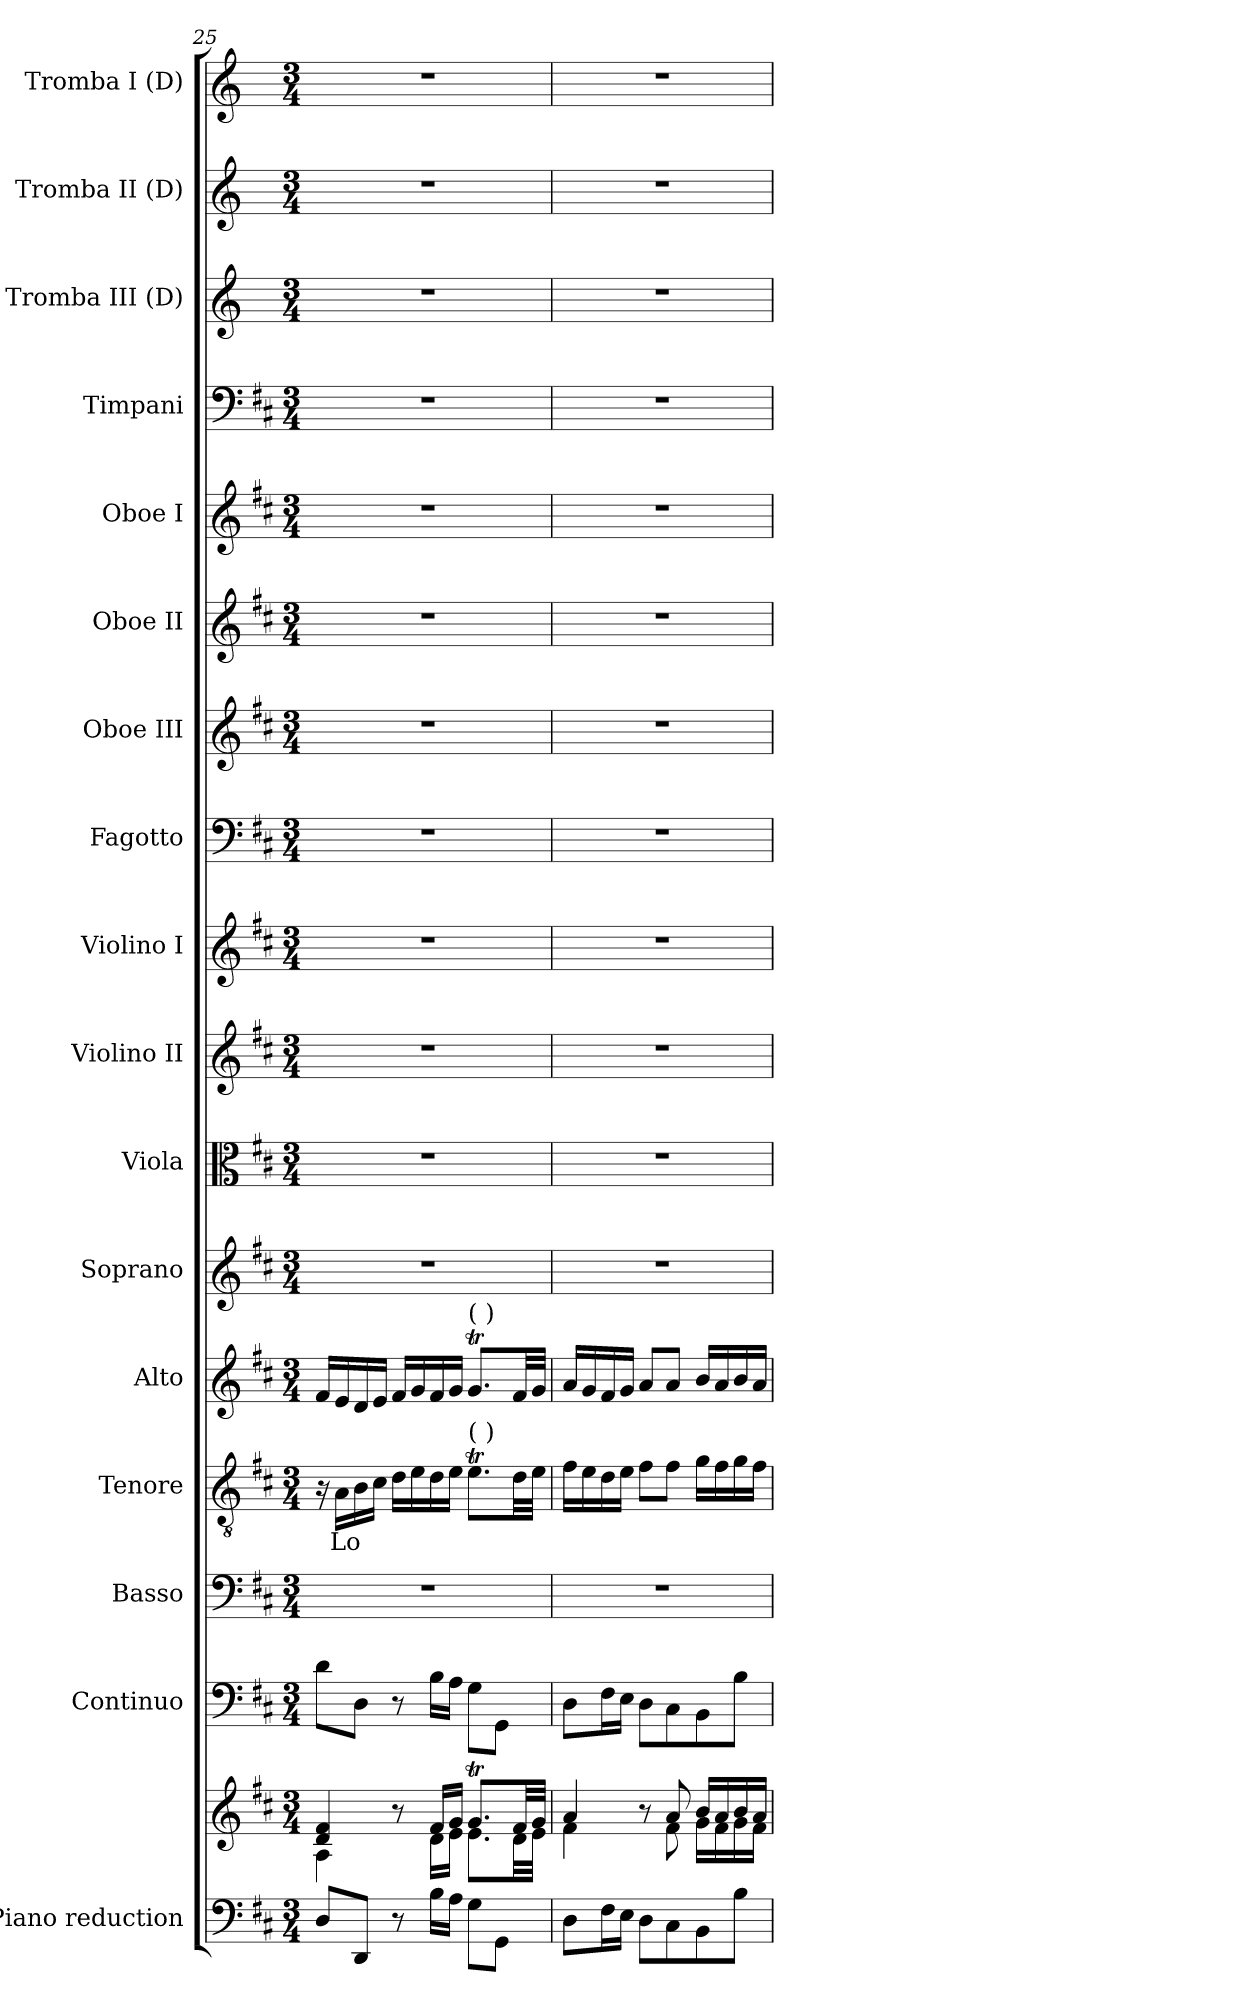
**kern	**kern	**kern	**kern	**kern	**text	**kern	**kern	**kern	**kern	**kern	**kern	**kern	**kern	**kern	**kern	**kern	**kern	**kern
*part17	*part17	*part16	*part15	*part14	*part14	*part13	*part12	*part11	*part10	*part9	*part8	*part7	*part6	*part5	*part4	*part3	*part2	*part1
*staff18	*staff17	*staff16	*staff15	*staff14	*staff14	*staff13	*staff12	*staff11	*staff10	*staff9	*staff8	*staff7	*staff6	*staff5	*staff4	*staff3	*staff2	*staff1
*I"Piano reduction	*	*I"Continuo	*I"Basso	*I"Tenore	*	*I"Alto	*I"Soprano	*I"Viola	*I"Violino II	*I"Violino I	*I"Fagotto	*I"Oboe III	*I"Oboe II	*I"Oboe I	*I"Timpani	*I"Tromba III (D)	*I"Tromba II (D)	*I"Tromba I (D)
*I'Pno	*	*	*	*	*	*	*	*	*	*	*	*I'Ob	*I'Ob	*I'Ob	*I'Timp	*	*	*
*clefF4	*clefG2	*clefF4	*clefF4	*clefGv2	*	*clefG2	*clefG2	*clefC3	*clefG2	*clefG2	*clefF4	*clefG2	*clefG2	*clefG2	*clefF4	*clefG2	*clefG2	*clefG2
*	*	*	*	*	*	*	*	*	*	*	*	*	*	*	*	*ITrd-1c-2	*ITrd-1c-2	*ITrd-1c-2
*k[f#c#]	*k[f#c#]	*k[f#c#]	*k[f#c#]	*k[f#c#]	*	*k[f#c#]	*k[f#c#]	*k[f#c#]	*k[f#c#]	*k[f#c#]	*k[f#c#]	*k[f#c#]	*k[f#c#]	*k[f#c#]	*k[f#c#]	*k[f#c#]	*k[f#c#]	*k[f#c#]
*M3/4	*M3/4	*M3/4	*M3/4	*M3/4	*	*M3/4	*M3/4	*M3/4	*M3/4	*M3/4	*M3/4	*M3/4	*M3/4	*M3/4	*M3/4	*M3/4	*M3/4	*M3/4
=25	=25	=25	=25	=25	=25	=25	=25	=25	=25	=25	=25	=25	=25	=25	=25	=25	=25	=25
*	*^	*	*	*	*	*	*	*	*	*	*	*	*	*	*	*	*	*
8D/L	4d/ 4f#/	4A\	8d\L	2.r	16r	.	16f#/LL	2.r	2.r	2.r	2.r	2.r	2.r	2.r	2.r	2.r	2.r	2.r	2.r
!	!	!	!	!	!	!LO:LY:b	!	!	!	!	!	!	!	!	!	!	!	!	!
.	.	.	.	.	16A\LL	Lo	16e/	.	.	.	.	.	.	.	.	.	.	.	.
8DD/J	.	.	8D\J	.	16B\	.	16d/	.	.	.	.	.	.	.	.	.	.	.	.
.	.	.	.	.	16c#\JJ	.	16e/JJ	.	.	.	.	.	.	.	.	.	.	.	.
8r	8r	8ryy	8r	.	16d\LL	.	16f#/LL	.	.	.	.	.	.	.	.	.	.	.	.
.	.	.	.	.	16e\	.	16g/	.	.	.	.	.	.	.	.	.	.	.	.
16B\LL	16f#/LL	16d\LL	16B\LL	.	16d\	.	16f#/	.	.	.	.	.	.	.	.	.	.	.	.
16A\JJ	16g/JJ	16e\JJ	16A\JJ	.	16e\JJ	.	16g/JJ	.	.	.	.	.	.	.	.	.	.	.	.
!	!	!	!	!	!	!	!LO:TX:a:t=(     )	!	!	!	!	!	!	!	!	!	!	!	!
!	!	!	!	!	!LO:TX:a:t=(     )	!	!	!	!	!	!	!	!	!	!	!	!	!	!
8G\L	8.gT/L	8.e\L	8G\L	.	8.eT\L	.	8.gT/L	.	.	.	.	.	.	.	.	.	.	.	.
8GG\J	.	.	8GG\J	.	.	.	.	.	.	.	.	.	.	.	.	.	.	.	.
.	32f#/LL	32d\LL	.	.	32d\LL	.	32f#/LL	.	.	.	.	.	.	.	.	.	.	.	.
.	32g/JJJ	32e\JJJ	.	.	32e\JJJ	.	32g/JJJ	.	.	.	.	.	.	.	.	.	.	.	.
=26	=26	=26	=26	=26	=26	=26	=26	=26	=26	=26	=26	=26	=26	=26	=26	=26	=26	=26	=26
8D\L	4a/	4f#\	8D\L	2.r	16f#\LL	.	16a/LL	2.r	2.r	2.r	2.r	2.r	2.r	2.r	2.r	2.r	2.r	2.r	2.r
.	.	.	.	.	16e\	.	16g/	.	.	.	.	.	.	.	.	.	.	.	.
16F#\L	.	.	16F#\L	.	16d\	.	16f#/	.	.	.	.	.	.	.	.	.	.	.	.
16E\JJ	.	.	16E\JJ	.	16e\JJ	.	16g/JJ	.	.	.	.	.	.	.	.	.	.	.	.
8D\L	8r	8ryy	8D\L	.	8f#\L	.	8a/L	.	.	.	.	.	.	.	.	.	.	.	.
8C#\	8a/	8f#\	8C#\	.	8f#\J	.	8a/J	.	.	.	.	.	.	.	.	.	.	.	.
8BB\	16b/LL	16g\LL	8BB\	.	16g\LL	.	16b/LL	.	.	.	.	.	.	.	.	.	.	.	.
.	16a/	16f#\	.	.	16f#\	.	16a/	.	.	.	.	.	.	.	.	.	.	.	.
8B\J	16b/	16g\	8B\J	.	16g\	.	16b/	.	.	.	.	.	.	.	.	.	.	.	.
.	16a/JJ	16f#\JJ	.	.	16f#\JJ	.	16a/JJ	.	.	.	.	.	.	.	.	.	.	.	.
*	*v	*v	*	*	*	*	*	*	*	*	*	*	*	*	*	*	*	*	*
=	=	=	=	=	=	=	=	=	=	=	=	=	=	=	=	=	=	=
*-	*-	*-	*-	*-	*-	*-	*-	*-	*-	*-	*-	*-	*-	*-	*-	*-	*-	*-
